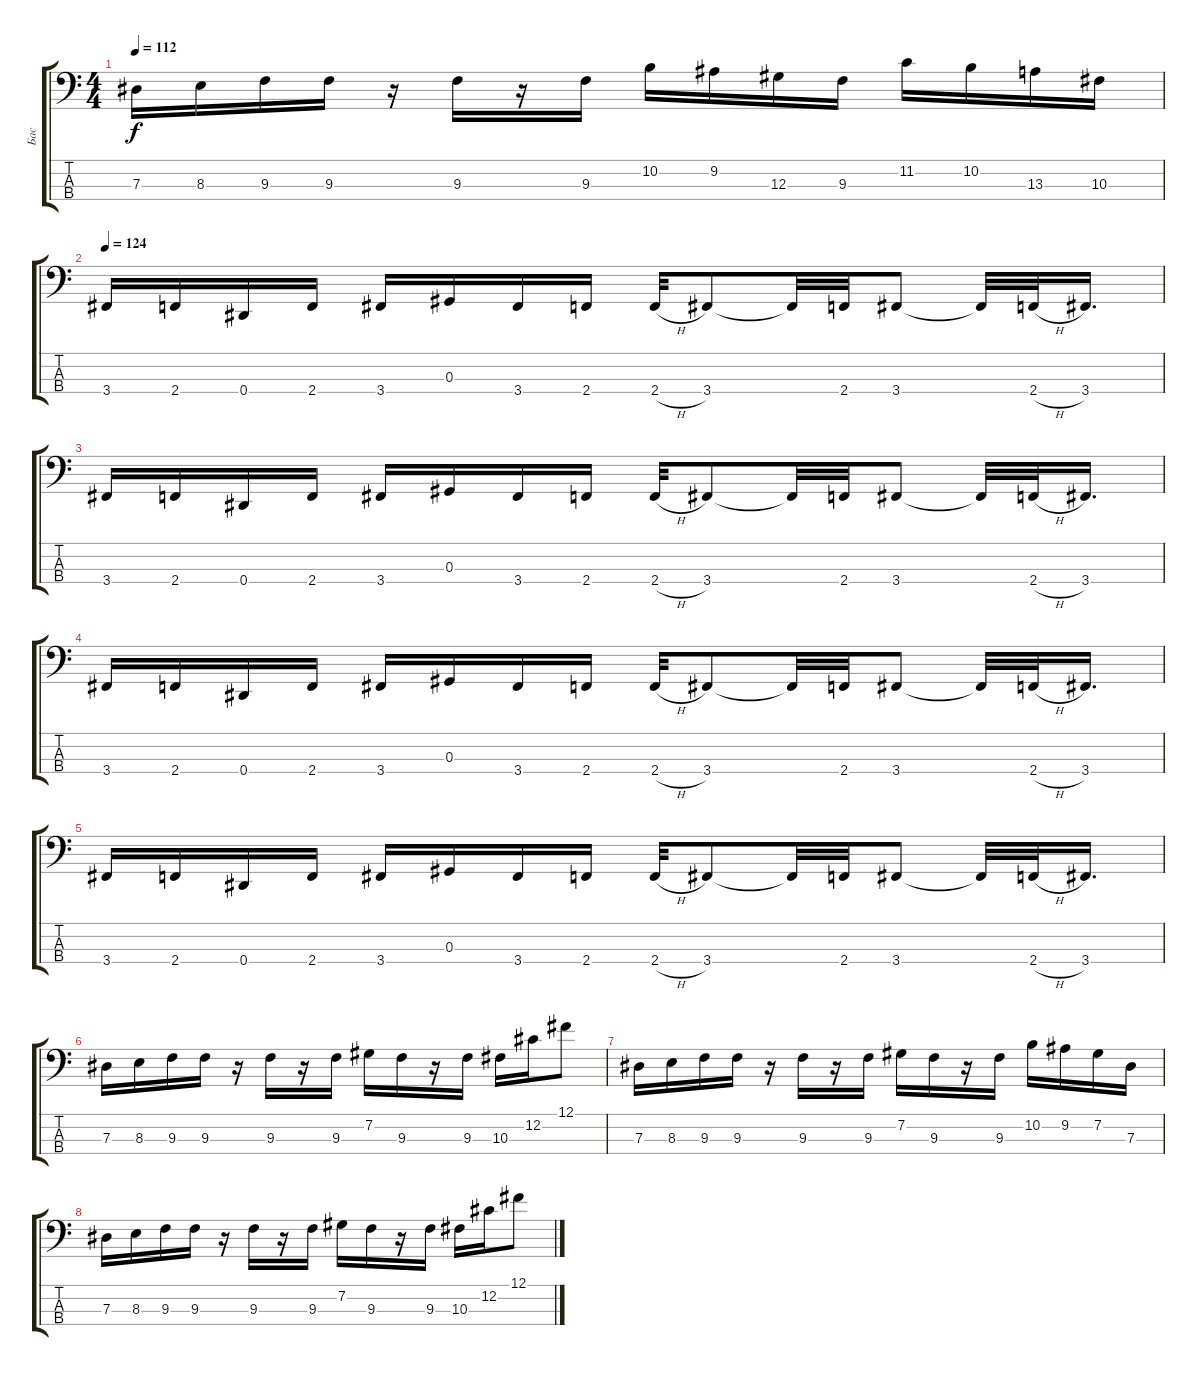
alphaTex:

\track ("Бас" "Бас") {instrument electricbasspick}
\staff {score tabs}
\tuning (Gb2 Db2 Ab1 Eb1) {hide}
\ts (4 4)
\tempo 112
\clef f4
\ks c
7.3.16{dy f} 8.3.16 9.3.16 9.3.16 r.16 9.3.16 r.16 9.3.16 10.2.16 9.2.16 12.3.16 9.3.16 11.2.16 10.2.16 13.3.16 10.3.16 |
\tempo 124
3.4.16 2.4.16 0.4.16 2.4.16 3.4.16 0.3.16 3.4.16 2.4.16 2.4{h}.32 3.4.8 3.4{t}.32 2.4.32 3.4.8 3.4{t}.32 2.4{h}.32 3.4.16{d} |
3.4.16 2.4.16 0.4.16 2.4.16 3.4.16 0.3.16 3.4.16 2.4.16 2.4{h}.32 3.4.8 3.4{t}.32 2.4.32 3.4.8 3.4{t}.32 2.4{h}.32 3.4.16{d} |
3.4.16 2.4.16 0.4.16 2.4.16 3.4.16 0.3.16 3.4.16 2.4.16 2.4{h}.32 3.4.8 3.4{t}.32 2.4.32 3.4.8 3.4{t}.32 2.4{h}.32 3.4.16{d} |
3.4.16 2.4.16 0.4.16 2.4.16 3.4.16 0.3.16 3.4.16 2.4.16 2.4{h}.32 3.4.8 3.4{t}.32 2.4.32 3.4.8 3.4{t}.32 2.4{h}.32 3.4.16{d} |
7.3.16 8.3.16 9.3.16 9.3.16 r.16 9.3.16 r.16 9.3.16 7.2.16 9.3.16 r.16 9.3.16 10.3.16 12.2.16 12.1.8 |
7.3.16 8.3.16 9.3.16 9.3.16 r.16 9.3.16 r.16 9.3.16 7.2.16 9.3.16 r.16 9.3.16 10.2.16 9.2.16 7.2.16 7.3.16 |
7.3.16 8.3.16 9.3.16 9.3.16 r.16 9.3.16 r.16 9.3.16 7.2.16 9.3.16 r.16 9.3.16 10.3.16 12.2.16 12.1.8
